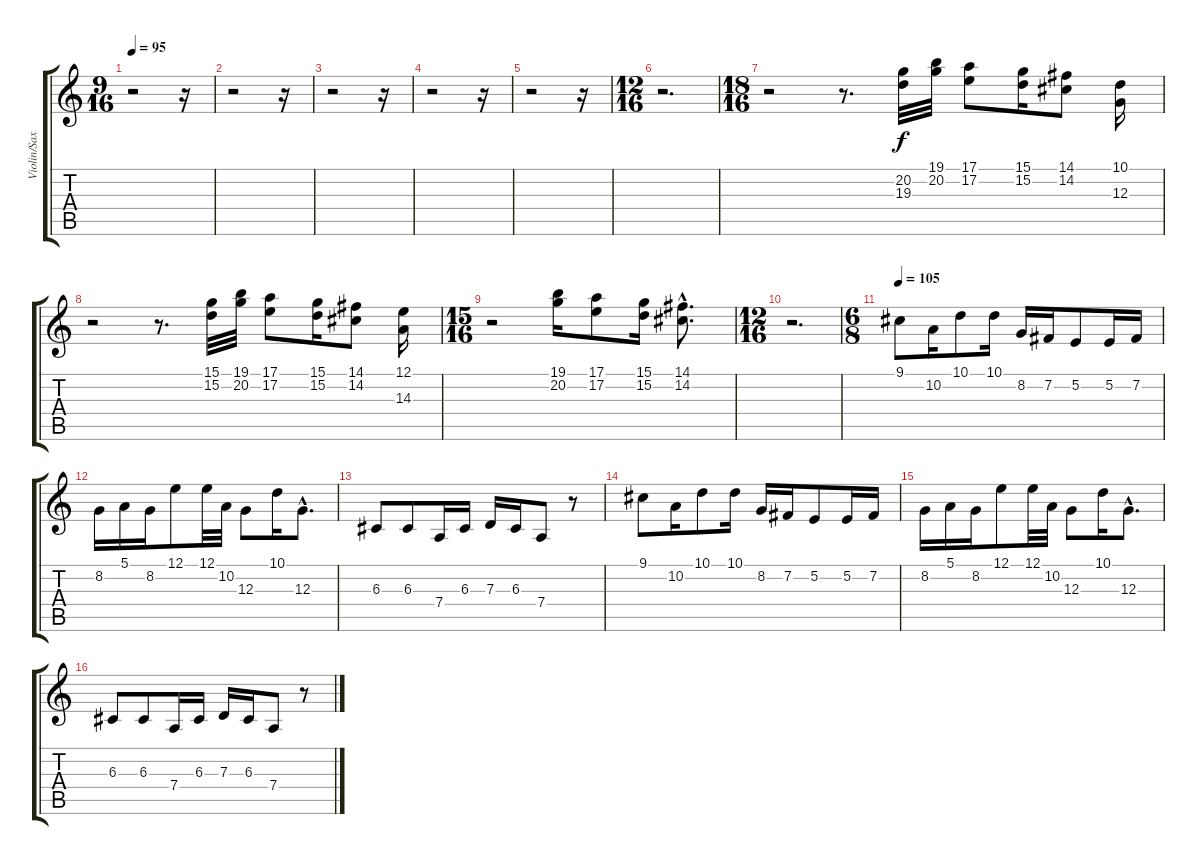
\track ("Violin/Sax" "Violin/Sax") {instrument violin}
\staff {score tabs}
\tuning (E4 B3 G3 D3 A2 E2) {hide}
\ts (9 16)
\tempo 95
\clef g2
\ks c
r.2{dy f} r.16 |
r.2 r.16 |
r.2 r.16 |
r.2 r.16 |
r.2 r.16 |
\ts (12 16)
r.2{d} |
\ts (18 16)
r.2{instrument altosax} r.8{d} (20.2 19.3).32 (19.1 20.2).32 (17.1 17.2).8 (15.1 15.2).16 (14.1 14.2).8 (10.1 12.3).16 |
r.2 r.8{d} (15.1 15.2).32 (19.1 20.2).32 (17.1 17.2).8 (15.1 15.2).16 (14.1 14.2).8 (12.1 14.3).16 |
\ts (15 16)
r.2 (19.1 20.2).16 (17.1 17.2).8 (15.1 15.2).16 (14.1{hac} 14.2{hac}).8{d} |
\ts (12 16)
r.2{d} |
\ts (6 8)
\tempo 105
9.1.8{instrument violin} 10.2.16 10.1.8 10.1.16 8.2.16 7.2.16 5.2.8 5.2.16 7.2.16 |
8.2.16 5.1.16 8.2.16 12.1.8 12.1.32 10.2.32 12.3.8 10.1.16 12.3{hac}.8{d} |
6.3.8 6.3.8 7.4.16 6.3.16 7.3.16 6.3.16 7.4.8 r.8 |
9.1.8 10.2.16 10.1.8 10.1.16 8.2.16 7.2.16 5.2.8 5.2.16 7.2.16 |
8.2.16 5.1.16 8.2.16 12.1.8 12.1.32 10.2.32 12.3.8 10.1.16 12.3{hac}.8{d} |
6.3.8 6.3.8 7.4.16 6.3.16 7.3.16 6.3.16 7.4.8 r.8
